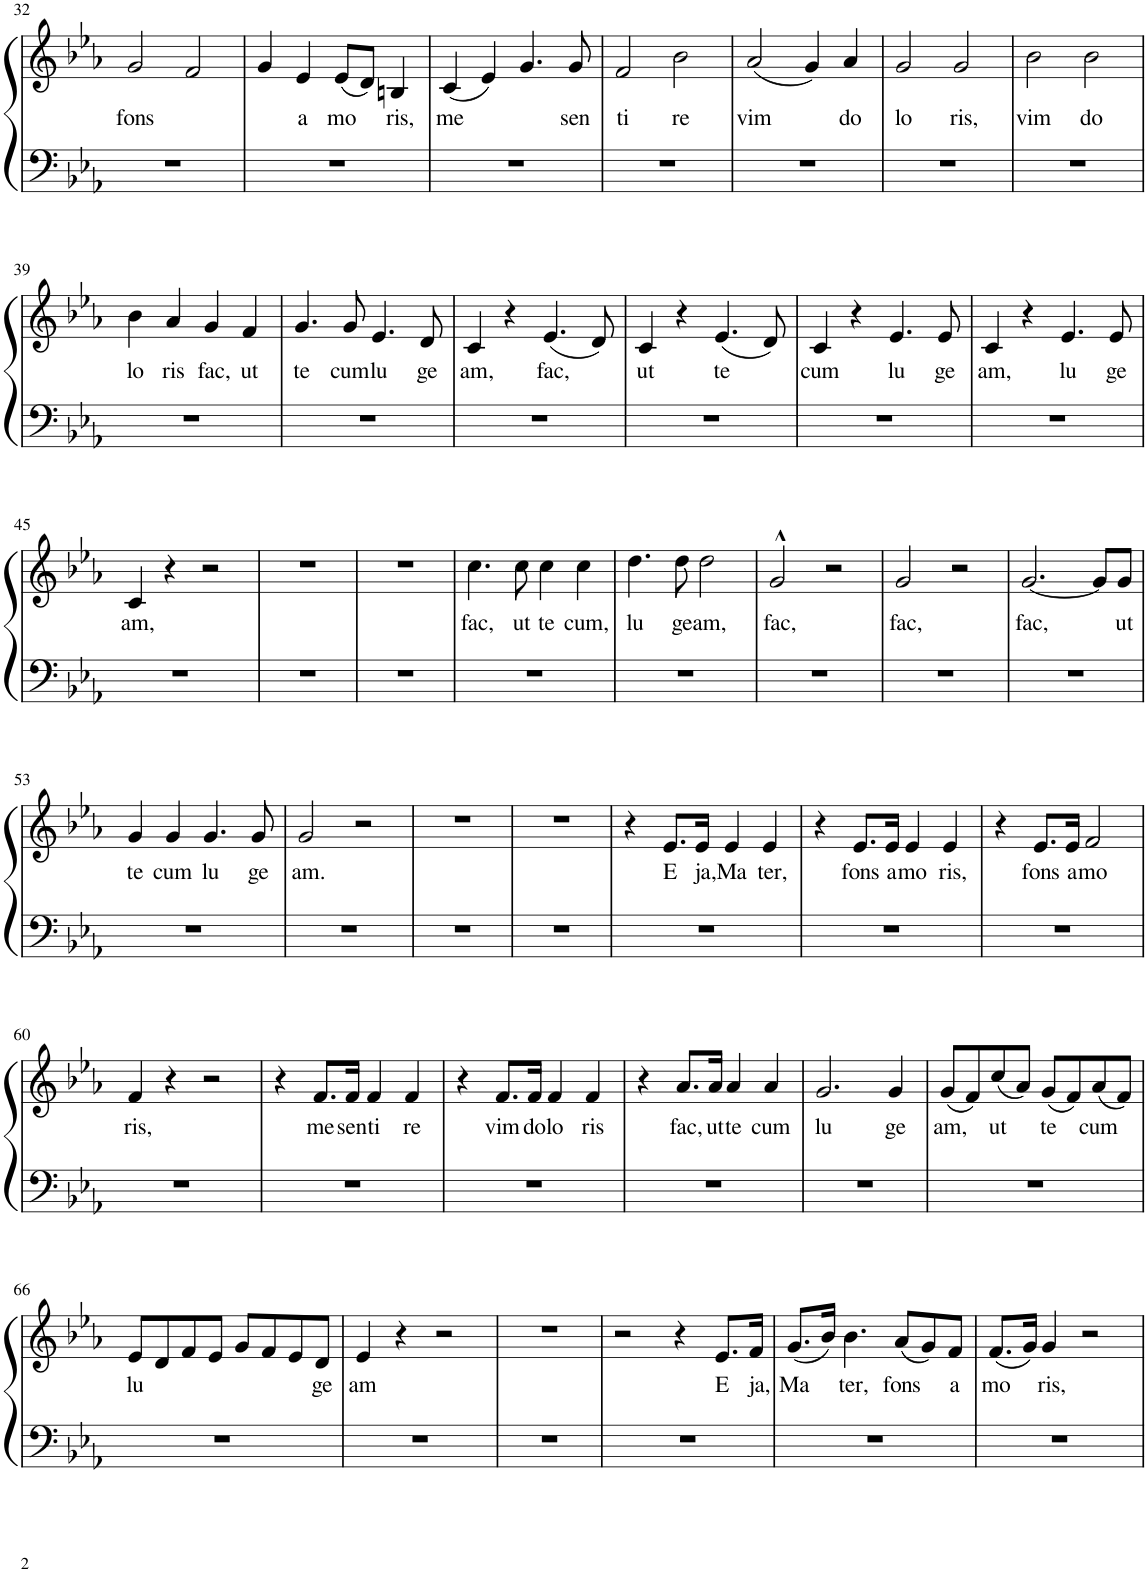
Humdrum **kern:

**kern	**kern	**text
*part1	*part1	*part1
*staff2	*staff1	*staff1
*I"Piano	*	*
*I'Pno.	*	*
!!LO:PB:g=z
*clefF4	*clefG2	*
*k[b-e-a-]	*k[b-e-a-]	*
*M4/4	*M4/4	*
*met(c)	*met(c)	*
=32	=32	=32
!	!	!LO:LY:b
1r	2g/	fons
.	2f/	.
=33	=33	=33
1r	4g/	.
!	!	!LO:LY:b
.	4e-/	a
!	!	!LO:LY:b
.	(8e-/L	mo
.	8d/J)	.
!	!	!LO:LY:b
.	4Bn/	ris,
=34	=34	=34
!	!	!LO:LY:b
1r	(4c/	me
.	4e-/)	.
.	4.g/	.
!	!	!LO:LY:b
.	8g/	sen
=35	=35	=35
!	!	!LO:LY:b
1r	2f/	ti
!	!	!LO:LY:b
.	2b-\	re
=36	=36	=36
!	!	!LO:LY:b
1r	(2a-/	vim
.	4g/)	.
!	!	!LO:LY:b
.	4a-/	do
=37	=37	=37
!	!	!LO:LY:b
1r	2g/	lo
!	!	!LO:LY:b
.	2g/	ris,
=38	=38	=38
!	!	!LO:LY:b
1r	2b-\	vim
!	!	!LO:LY:b
.	2b-\	do
!!LO:LB:g=z
=39	=39	=39
!	!	!LO:LY:b
1r	4b-\	lo
!	!	!LO:LY:b
.	4a-/	ris
!	!	!LO:LY:b
.	4g/	fac,
!	!	!LO:LY:b
.	4f/	ut
=40	=40	=40
!	!	!LO:LY:b
1r	4.g/	te
!	!	!LO:LY:b
.	8g/	cum
!	!	!LO:LY:b
.	4.e-/	lu
!	!	!LO:LY:b
.	8d/	ge
=41	=41	=41
!	!	!LO:LY:b
1r	4c/	am,
.	4r	.
!	!	!LO:LY:b
.	(4.e-/	fac,
.	8d/)	.
=42	=42	=42
!	!	!LO:LY:b
1r	4c/	ut
.	4r	.
!	!	!LO:LY:b
.	(4.e-/	te
.	8d/)	.
=43	=43	=43
!	!	!LO:LY:b
1r	4c/	cum
.	4r	.
!	!	!LO:LY:b
.	4.e-/	lu
!	!	!LO:LY:b
.	8e-/	ge
=44	=44	=44
!	!	!LO:LY:b
1r	4c/	am,
.	4r	.
!	!	!LO:LY:b
.	4.e-/	lu
!	!	!LO:LY:b
.	8e-/	ge
!!LO:LB:g=z
=45	=45	=45
!	!	!LO:LY:b
1r	4c/	am,
.	4r	.
.	2r	.
=46	=46	=46
1r	1r	.
=47	=47	=47
1r	1r	.
=48	=48	=48
!	!	!LO:LY:b
1r	4.cc\	fac,
!	!	!LO:LY:b
.	8cc\	ut
!	!	!LO:LY:b
.	4cc\	te
!	!	!LO:LY:b
.	4cc\	cum,
=49	=49	=49
!	!	!LO:LY:b
1r	4.dd\	lu
!	!	!LO:LY:b
.	8dd\	ge
!	!	!LO:LY:b
.	2dd\	am,
=50	=50	=50
!	!	!LO:LY:b
1r	2g^^/	fac,
.	2r	.
=51	=51	=51
!	!	!LO:LY:b
1r	2g/	fac,
.	2r	.
=52	=52	=52
!	!	!LO:LY:b
1r	[2.g/	fac,
.	8g/L]	.
!	!	!LO:LY:b
.	8g/J	ut
!!LO:LB:g=z
=53	=53	=53
!	!	!LO:LY:b
1r	4g/	te
!	!	!LO:LY:b
.	4g/	cum
!	!	!LO:LY:b
.	4.g/	lu
!	!	!LO:LY:b
.	8g/	ge
=54	=54	=54
!	!	!LO:LY:b
1r	2g/	am.
.	2r	.
=55	=55	=55
1r	1r	.
=56	=56	=56
1r	1r	.
=57	=57	=57
1r	4r	.
!	!	!LO:LY:b
.	8.e-/L	E
!	!	!LO:LY:b
.	16e-/Jk	ja,
!	!	!LO:LY:b
.	4e-/	Ma
!	!	!LO:LY:b
.	4e-/	ter,
=58	=58	=58
1r	4r	.
!	!	!LO:LY:b
.	8.e-/L	fons
!	!	!LO:LY:b
.	16e-/Jk	a
!	!	!LO:LY:b
.	4e-/	mo
!	!	!LO:LY:b
.	4e-/	ris,
=59	=59	=59
1r	4r	.
!	!	!LO:LY:b
.	8.e-/L	fons
!	!	!LO:LY:b
.	16e-/Jk	a
!	!	!LO:LY:b
.	2f/	mo
!!LO:LB:g=z
=60	=60	=60
!	!	!LO:LY:b
1r	4f/	ris,
.	4r	.
.	2r	.
=61	=61	=61
1r	4r	.
!	!	!LO:LY:b
.	8.f/L	me
!	!	!LO:LY:b
.	16f/Jk	sen
!	!	!LO:LY:b
.	4f/	ti
!	!	!LO:LY:b
.	4f/	re
=62	=62	=62
1r	4r	.
!	!	!LO:LY:b
.	8.f/L	vim
!	!	!LO:LY:b
.	16f/Jk	do
!	!	!LO:LY:b
.	4f/	lo
!	!	!LO:LY:b
.	4f/	ris
=63	=63	=63
1r	4r	.
!	!	!LO:LY:b
.	8.a-/L	fac,
!	!	!LO:LY:b
.	16a-/Jk	ut
!	!	!LO:LY:b
.	4a-/	te
!	!	!LO:LY:b
.	4a-/	cum
=64	=64	=64
!	!	!LO:LY:b
1r	2.g/	lu
!	!	!LO:LY:b
.	4g/	ge
=65	=65	=65
!	!	!LO:LY:b
1r	(8g/L	am,
.	8f/)	.
!	!	!LO:LY:b
.	(8cc/	ut
.	8a-/J)	.
!	!	!LO:LY:b
.	(8g/L	te
.	8f/)	.
!	!	!LO:LY:b
.	(8a-/	cum
.	8f/J)	.
!!LO:LB:g=z
=66	=66	=66
!	!	!LO:LY:b
1r	8e-/L	lu
.	8d/	.
.	8f/	.
.	8e-/J	.
.	8g/L	.
.	8f/	.
.	8e-/	.
!	!	!LO:LY:b
.	8d/J	ge
=67	=67	=67
!	!	!LO:LY:b
1r	4e-/	am
.	4r	.
.	2r	.
=68	=68	=68
1r	1r	.
=69	=69	=69
1r	2r	.
.	4r	.
!	!	!LO:LY:b
.	8.e-/L	E
!	!	!LO:LY:b
.	16f/Jk	ja,
=70	=70	=70
!	!	!LO:LY:b
1r	(8.g/L	Ma
.	16b-/Jk)	.
!	!	!LO:LY:b
.	4.b-\	ter,
!	!	!LO:LY:b
.	(8a-/L	fons
.	8g/)	.
!	!	!LO:LY:b
.	8f/J	a
=71	=71	=71
!	!	!LO:LY:b
1r	(8.f/L	mo
.	16g/Jk)	.
!	!	!LO:LY:b
.	4g/	ris,
.	2r	.
=	=	=
*-	*-	*-
